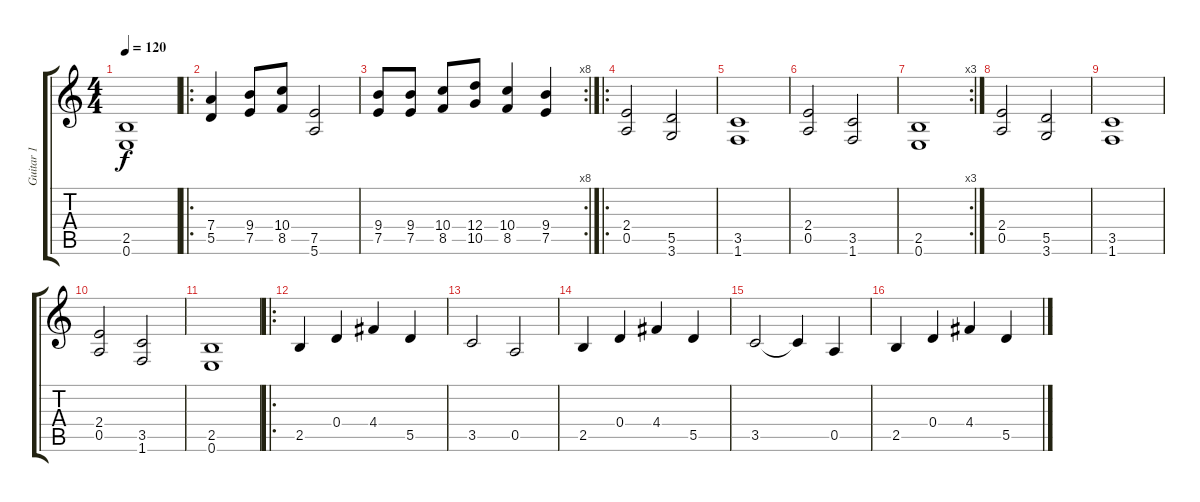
\track ("Guitar 1" "Guitar 1") {instrument distortionguitar}
\staff {score tabs}
\tuning (E4 B3 G3 D3 A2 E2) {hide}
\ts (4 4)
\tempo 120
\clef g2
\ks c
(2.5 0.6).1{dy f} |
\ro
(7.4 5.5).4 (9.4 7.5).8 (10.4 8.5).8 (7.5 5.6).2 |
\rc 8
(9.4 7.5).8 (9.4 7.5).8 (10.4 8.5).8 (12.4 10.5).8 (10.4 8.5).4 (9.4 7.5).4 |
\ro
(2.4 0.5).2 (5.5 3.6).2 |
(3.5 1.6).1 |
(2.4 0.5).2 (3.5 1.6).2 |
\rc 3
(2.5 0.6).1 |
(2.4 0.5).2 (5.5 3.6).2 |
(3.5 1.6).1 |
(2.4 0.5).2 (3.5 1.6).2 |
(2.5 0.6).1 |
\ro
2.5.4 0.4.4 4.4.4 5.5.4 |
3.5.2 0.5.2 |
2.5.4 0.4.4 4.4.4 5.5.4 |
3.5.2 3.5{t}.4 0.5.4 |
2.5.4 0.4.4 4.4.4 5.5.4
